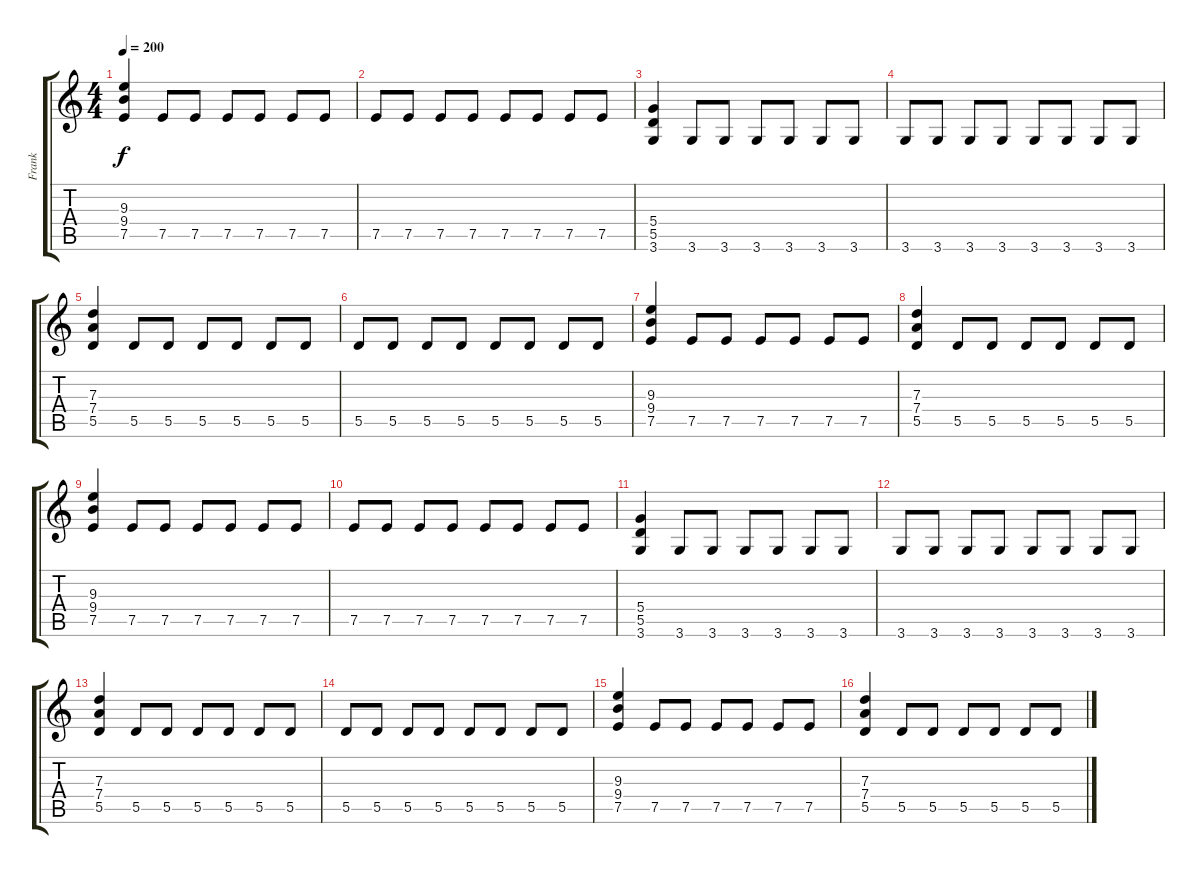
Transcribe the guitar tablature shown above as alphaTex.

\track ("Frank" "Frank") {instrument distortionguitar}
\staff {score tabs}
\tuning (E4 B3 G3 D3 A2 E2) {hide}
\ts (4 4)
\tempo 200
\clef g2
\ks c
(9.3 9.4 7.5).4{dy f instrument distortionguitar} 7.5.8 7.5.8 7.5.8 7.5.8 7.5.8 7.5.8 |
7.5.8 7.5.8 7.5.8 7.5.8 7.5.8 7.5.8 7.5.8 7.5.8 |
(5.4 5.5 3.6).4 3.6.8 3.6.8 3.6.8 3.6.8 3.6.8 3.6.8 |
3.6.8 3.6.8 3.6.8 3.6.8 3.6.8 3.6.8 3.6.8 3.6.8 |
(7.3 7.4 5.5).4 5.5.8 5.5.8 5.5.8 5.5.8 5.5.8 5.5.8 |
5.5.8 5.5.8 5.5.8 5.5.8 5.5.8 5.5.8 5.5.8 5.5.8 |
(9.3 9.4 7.5).4 7.5.8 7.5.8 7.5.8 7.5.8 7.5.8 7.5.8 |
(7.3 7.4 5.5).4 5.5.8 5.5.8 5.5.8 5.5.8 5.5.8 5.5.8 |
(9.3 9.4 7.5).4 7.5.8 7.5.8 7.5.8 7.5.8 7.5.8 7.5.8 |
7.5.8 7.5.8 7.5.8 7.5.8 7.5.8 7.5.8 7.5.8 7.5.8 |
(5.4 5.5 3.6).4 3.6.8 3.6.8 3.6.8 3.6.8 3.6.8 3.6.8 |
3.6.8 3.6.8 3.6.8 3.6.8 3.6.8 3.6.8 3.6.8 3.6.8 |
(7.3 7.4 5.5).4 5.5.8 5.5.8 5.5.8 5.5.8 5.5.8 5.5.8 |
5.5.8 5.5.8 5.5.8 5.5.8 5.5.8 5.5.8 5.5.8 5.5.8 |
(9.3 9.4 7.5).4 7.5.8 7.5.8 7.5.8 7.5.8 7.5.8 7.5.8 |
(7.3 7.4 5.5).4 5.5.8 5.5.8 5.5.8 5.5.8 5.5.8 5.5.8
